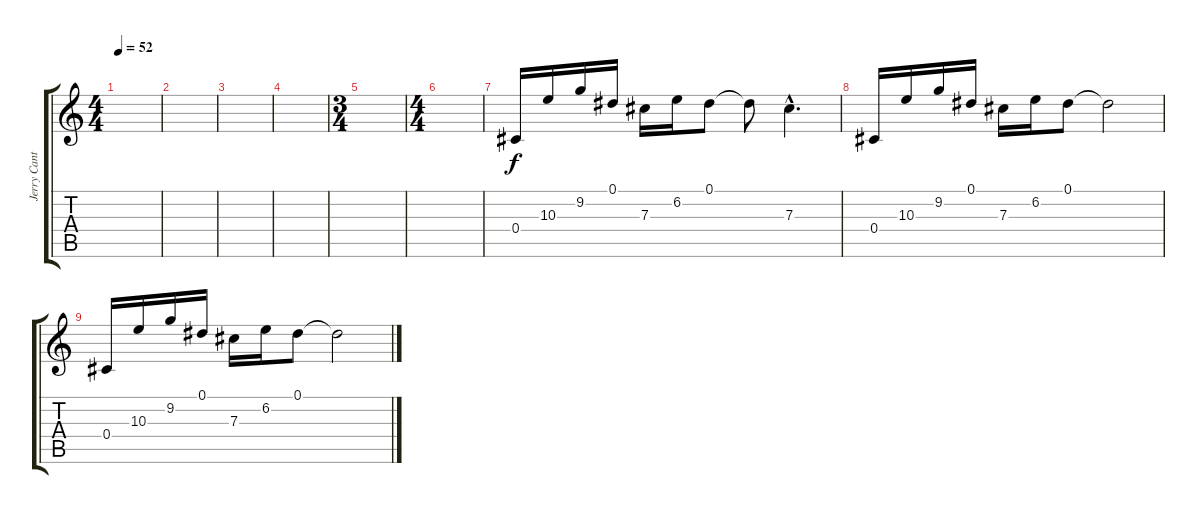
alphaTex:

\track ("Jerry Cantrell" "Jerry Cant") {instrument electricguitarclean}
\staff {score tabs}
\tuning (Eb4 Bb3 Gb3 Db3 Ab2 Eb2) {hide}
\ts (4 4)
\tempo 52
\clef g2
\ks c
|
|
|
|
\ts (3 4)
|
\ts (4 4)
|
0.4.16 10.3.16 9.2.16 0.1.16 7.3.16 6.2.16 0.1.8 0.1{t}.8 7.3{hac}.4{d} |
0.4.16 10.3.16 9.2.16 0.1.16 7.3.16 6.2.16 0.1.8 0.1{t}.2 |
0.4.16 10.3.16 9.2.16 0.1.16 7.3.16 6.2.16 0.1.8 0.1{t}.2
